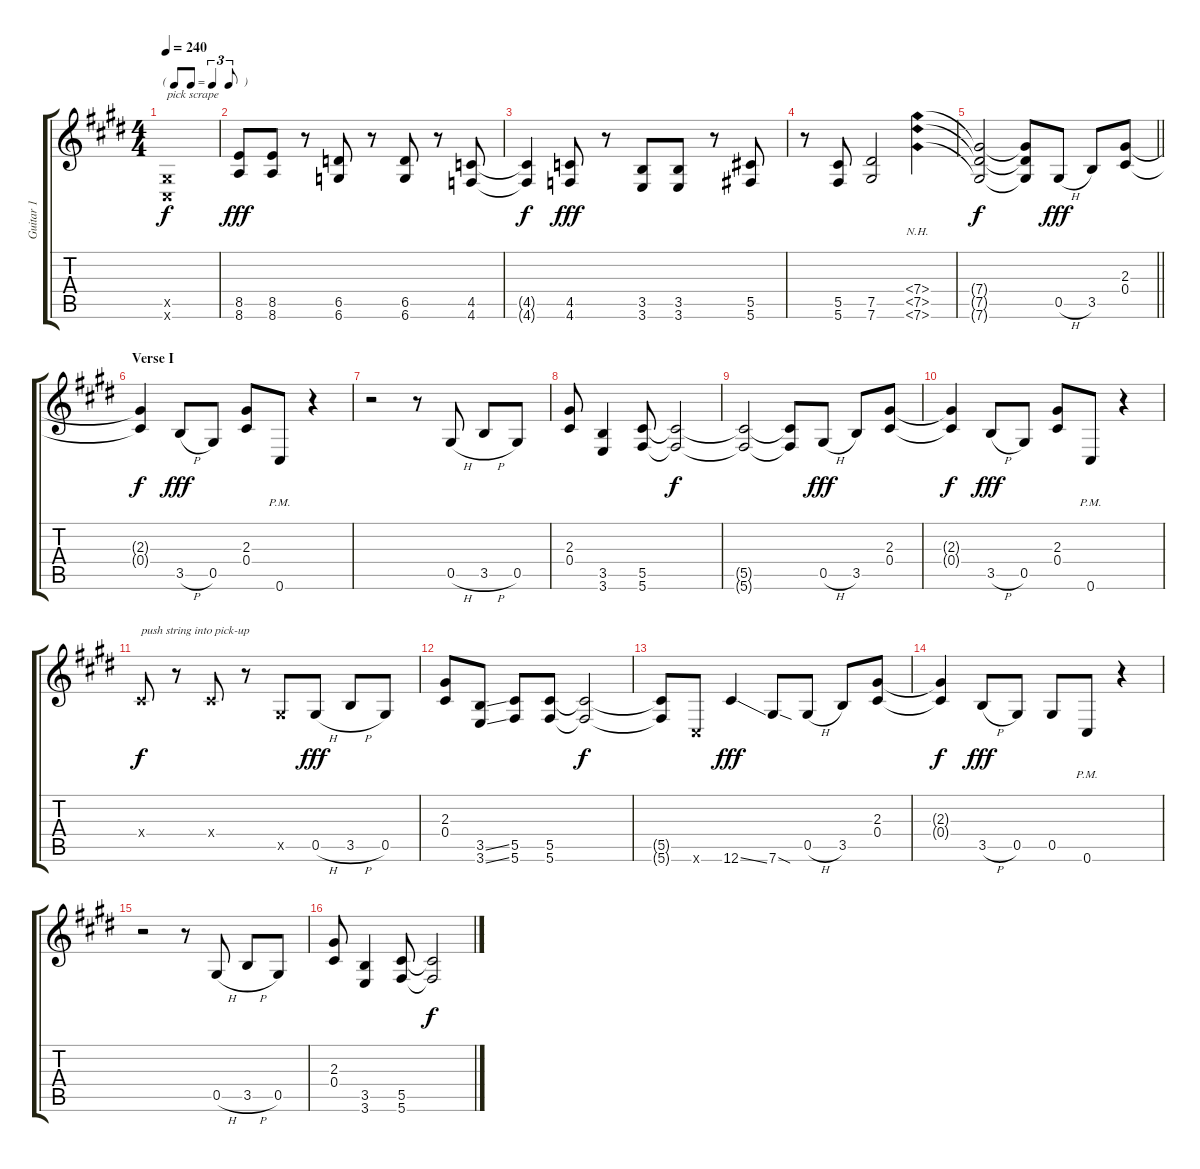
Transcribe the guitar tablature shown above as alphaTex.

\track ("Guitar 1" "Guitar 1") {instrument distortionguitar}
\staff {score tabs}
\tuning (Eb4 Bb3 Gb3 Db3 Ab2 Db2) {hide}
\ts (4 4)
\tf triplet8th
\tempo 240
\clef g2
\ks e
(0.5{x} 0.6{x}).1{txt "pick scrape" dy f} |
(8.5 8.6).8{dy fff} (8.5 8.6).8 r.8 (6.5 6.6).8 r.8 (6.5 6.6).8 r.8 (4.5 4.6).8 |
(4.5{t} 4.6{t}).4{dy f} (4.5 4.6).8{dy fff} r.8 (3.5 3.6).8 (3.5 3.6).8 r.8 (5.5 5.6).8 |
r.8 (5.5 5.6).8 (7.5 7.6).2 (7.4{nh} 7.5{nh} 7.6{nh}).4 |
\barLineRight lightlight
(7.4{t} 7.5{t} 7.6{t}).2{dy f} (7.4{t} 7.5{t} 7.6{t}).8 0.5{h}.8{dy fff} 3.5.8 (2.3 0.4).8 |
\section ("" "Verse I")
(2.3{t} 0.4{t}).4{dy f} 3.5{h}.8{dy fff} 0.5.8 (2.3 0.4).8 0.6{pm}.8 r.4 |
r.2 r.8 0.5{h}.8 3.5{h}.8 0.5.8 |
(2.3 0.4).8 (3.5 3.6).4 (5.5 5.6).8 (5.5{t} 5.6{t}).2{dy f} |
(5.5{t} 5.6{t}).2 (5.5{t} 5.6{t}).8 0.5{h}.8{dy fff} 3.5.8 (2.3 0.4).8 |
(2.3{t} 0.4{t}).4{dy f} 3.5{h}.8{dy fff} 0.5.8 (2.3 0.4).8 0.6{pm}.8 r.4 |
0.4{x}.8{txt "push string into pick-up" dy f} r.8 0.4{x}.8 r.8 0.5{x}.8 0.5{h}.8{dy fff} 3.5{h}.8 0.5.8 |
(2.3 0.4).8 (3.5{ss} 3.6{ss}).8 (5.5 5.6).8 (5.5 5.6).8 (5.5{t} 5.6{t}).2{dy f} |
(5.5{t} 5.6{t}).8 0.6{x}.8 12.6{ss}.4{dy fff} 7.6{sod}.8 0.5{h}.8 3.5.8 (2.3 0.4).8 |
(2.3{t} 0.4{t}).4{dy f} 3.5{h}.8{dy fff} 0.5.8 0.5.8 0.6{pm}.8 r.4 |
r.2 r.8 0.5{h}.8 3.5{h}.8 0.5.8 |
(2.3 0.4).8 (3.5 3.6).4 (5.5 5.6).8 (5.5{t} 5.6{t}).2{dy f}
